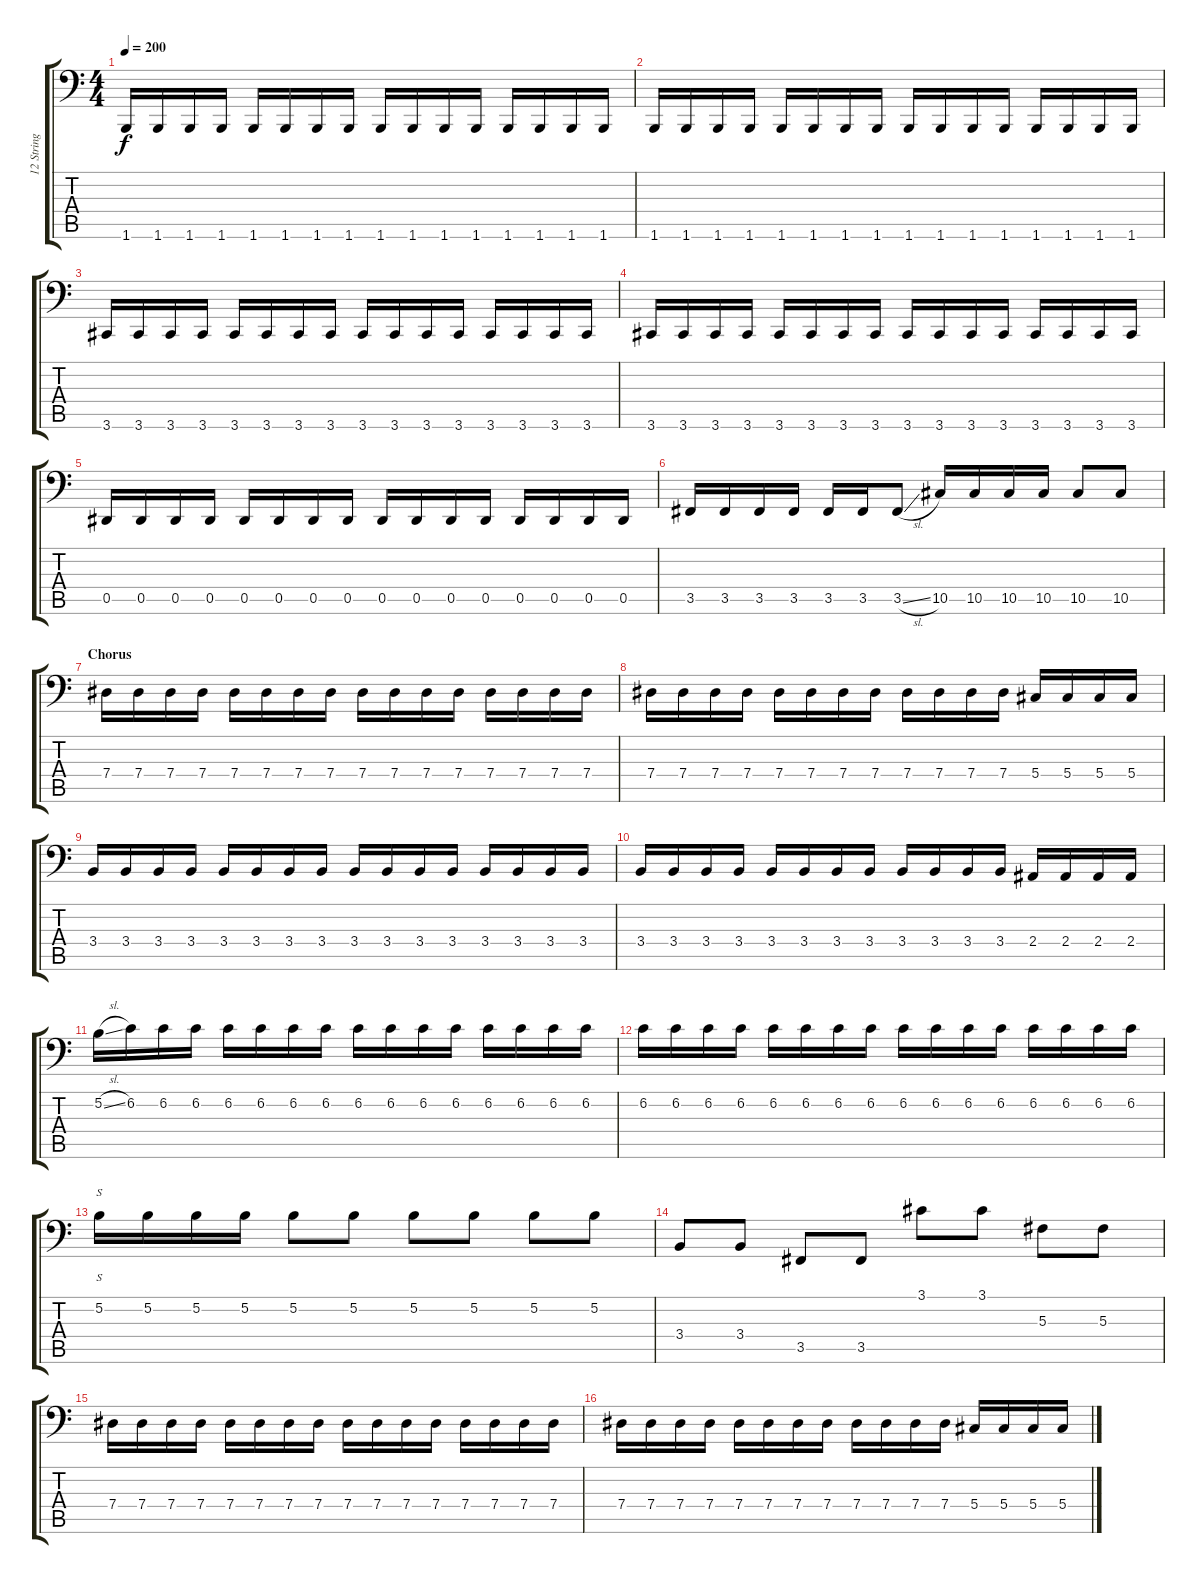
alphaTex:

\track ("12 String Bass" "12 String ") {instrument electricbassfinger}
\staff {score tabs}
\tuning (Bb2 Gb2 Db2 Ab1 Eb1 Bb0) {hide}
\ts (4 4)
\tempo 200
\clef f4
\ks c
1.6.16{dy f} 1.6.16 1.6.16 1.6.16 1.6.16 1.6.16 1.6.16 1.6.16 1.6.16 1.6.16 1.6.16 1.6.16 1.6.16 1.6.16 1.6.16 1.6.16 |
1.6.16 1.6.16 1.6.16 1.6.16 1.6.16 1.6.16 1.6.16 1.6.16 1.6.16 1.6.16 1.6.16 1.6.16 1.6.16 1.6.16 1.6.16 1.6.16 |
3.6.16 3.6.16 3.6.16 3.6.16 3.6.16 3.6.16 3.6.16 3.6.16 3.6.16 3.6.16 3.6.16 3.6.16 3.6.16 3.6.16 3.6.16 3.6.16 |
3.6.16 3.6.16 3.6.16 3.6.16 3.6.16 3.6.16 3.6.16 3.6.16 3.6.16 3.6.16 3.6.16 3.6.16 3.6.16 3.6.16 3.6.16 3.6.16 |
0.5.16 0.5.16 0.5.16 0.5.16 0.5.16 0.5.16 0.5.16 0.5.16 0.5.16 0.5.16 0.5.16 0.5.16 0.5.16 0.5.16 0.5.16 0.5.16 |
3.5.16 3.5.16 3.5.16 3.5.16 3.5.16 3.5.16 3.5{sl}.8 10.5.16 10.5.16 10.5.16 10.5.16 10.5.8 10.5.8 |
\section ("" "Chorus")
7.4.16 7.4.16 7.4.16 7.4.16 7.4.16 7.4.16 7.4.16 7.4.16 7.4.16 7.4.16 7.4.16 7.4.16 7.4.16 7.4.16 7.4.16 7.4.16 |
7.4.16 7.4.16 7.4.16 7.4.16 7.4.16 7.4.16 7.4.16 7.4.16 7.4.16 7.4.16 7.4.16 7.4.16 5.4.16 5.4.16 5.4.16 5.4.16 |
3.4.16 3.4.16 3.4.16 3.4.16 3.4.16 3.4.16 3.4.16 3.4.16 3.4.16 3.4.16 3.4.16 3.4.16 3.4.16 3.4.16 3.4.16 3.4.16 |
3.4.16 3.4.16 3.4.16 3.4.16 3.4.16 3.4.16 3.4.16 3.4.16 3.4.16 3.4.16 3.4.16 3.4.16 2.4.16 2.4.16 2.4.16 2.4.16 |
5.2{sl}.16 6.2.16 6.2.16 6.2.16 6.2.16 6.2.16 6.2.16 6.2.16 6.2.16 6.2.16 6.2.16 6.2.16 6.2.16 6.2.16 6.2.16 6.2.16 |
6.2.16 6.2.16 6.2.16 6.2.16 6.2.16 6.2.16 6.2.16 6.2.16 6.2.16 6.2.16 6.2.16 6.2.16 6.2.16 6.2.16 6.2.16 6.2.16 |
5.2.16{s} 5.2.16 5.2.16 5.2.16 5.2.8 5.2.8 5.2.8 5.2.8 5.2.8 5.2.8 |
3.4.8{instrument electricbassfinger} 3.4.8 3.5.8 3.5.8 3.1.8 3.1.8 5.3.8 5.3.8 |
7.4.16 7.4.16 7.4.16 7.4.16 7.4.16 7.4.16 7.4.16 7.4.16 7.4.16 7.4.16 7.4.16 7.4.16 7.4.16 7.4.16 7.4.16 7.4.16 |
7.4.16 7.4.16 7.4.16 7.4.16 7.4.16 7.4.16 7.4.16 7.4.16 7.4.16 7.4.16 7.4.16 7.4.16 5.4.16 5.4.16 5.4.16 5.4.16
